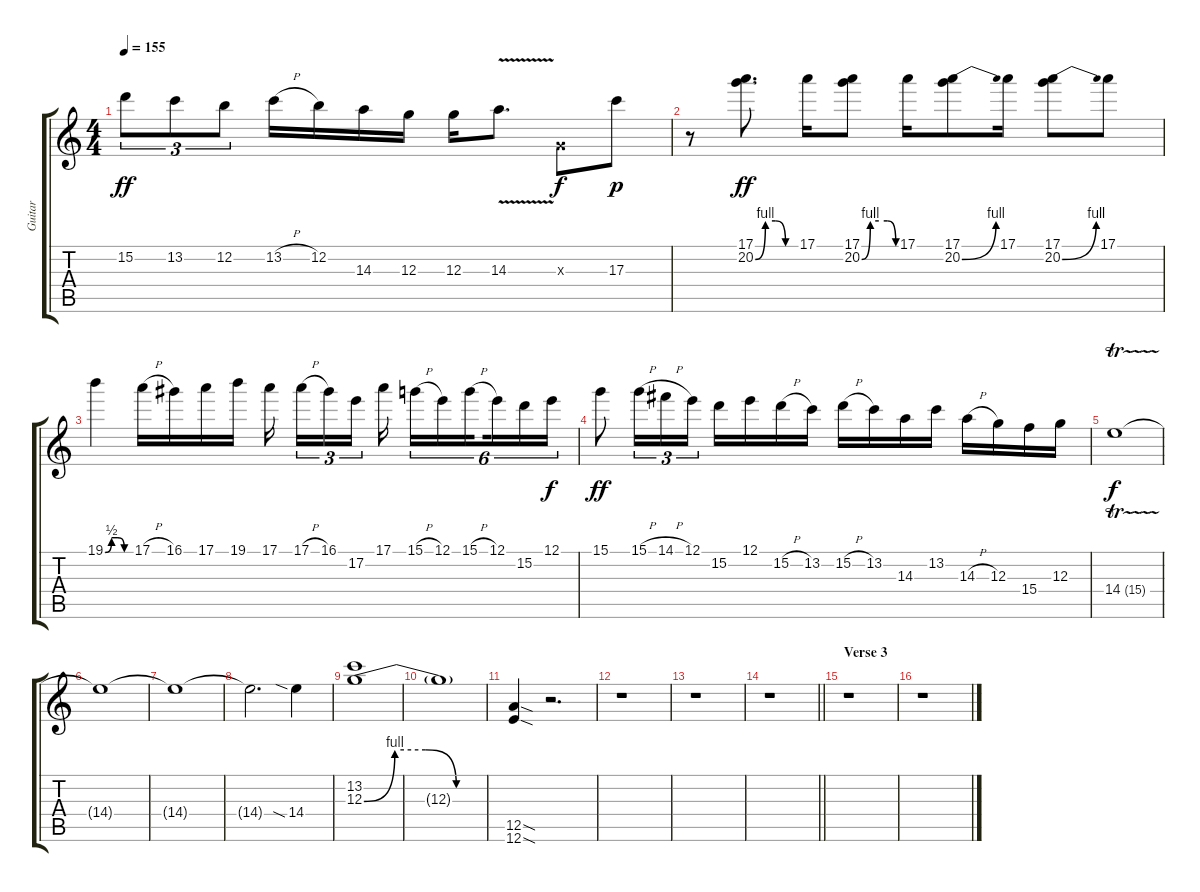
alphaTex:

\track ("Guitar" "Guitar") {instrument overdrivenguitar}
\staff {score tabs}
\tuning (E4 B3 G3 D3 A2 E2) {hide}
\ts (4 4)
\tempo 155
\clef g2
\ks c
15.2.8{tu (3 2) dy ff} 13.2.8{tu (3 2)} 12.2.8{tu (3 2)} 13.2{h}.16 12.2.16 14.3.16 12.3.16 12.3.16 14.3{v}.8{d} 0.3{x}.8{dy f} 17.3.8{dy p} |
r.8 (17.1 20.2{be (custom 0 0 15 4 30 4 45 0 60 0)}).8{d dy ff} 17.1.16 (17.1 20.2{be (custom 0 0 15 4 30 4 45 4 60 0)}).8 17.1.16 (17.1 20.2{be (bend 0 0 60 4)}).8 17.1.16 (17.1 20.2{be (bend 0 0 60 4)}).8 17.1.8 |
19.1{be (custom 0 0 15 2 30 2 45 0 60 0)}.4 17.1{h}.16 16.1.16 17.1.16 19.1.16 17.1.16{beam splitsecondary} 17.1{h}.16{tu (3 2)} 16.1.16{tu (3 2)} 17.2.16{tu (3 2) beam splitsecondary} 17.1.16 15.1{h}.16{tu (6 4)} 12.1.16{tu (6 4)} 15.1{h}.16{tu (6 4) beam splitsecondary} 12.1.16{tu (6 4)} 15.2.16{tu (6 4)} 12.1.16{tu (6 4) dy f} |
15.1.8{dy ff} 15.1{h}.16{tu (3 2)} 14.1{h}.16{tu (3 2)} 12.1.16{tu (3 2)} 15.2.16 12.1.16 15.2{h}.16 13.2.16 15.2{h}.16 13.2.16 14.3.16 13.2.16 14.3{h}.16 12.3.16 15.4.16 12.3.16 |
14.4{tr (15 16)}.1{dy f} |
14.4{t}.1 |
14.4{t}.1 |
14.4{t}.2{d} 14.4{sia}.4 |
(13.2 12.3{be (custom 0 0 15 4 30 4 45 0 60 0)}).1 |
12.3{t}.1 |
(12.5{sod} 12.6{sod}).4 r.2{d} |
r.1 |
r.1 |
\barLineRight lightlight
r.1 |
\section ("" "Verse 3")
r.1 |
r.1
